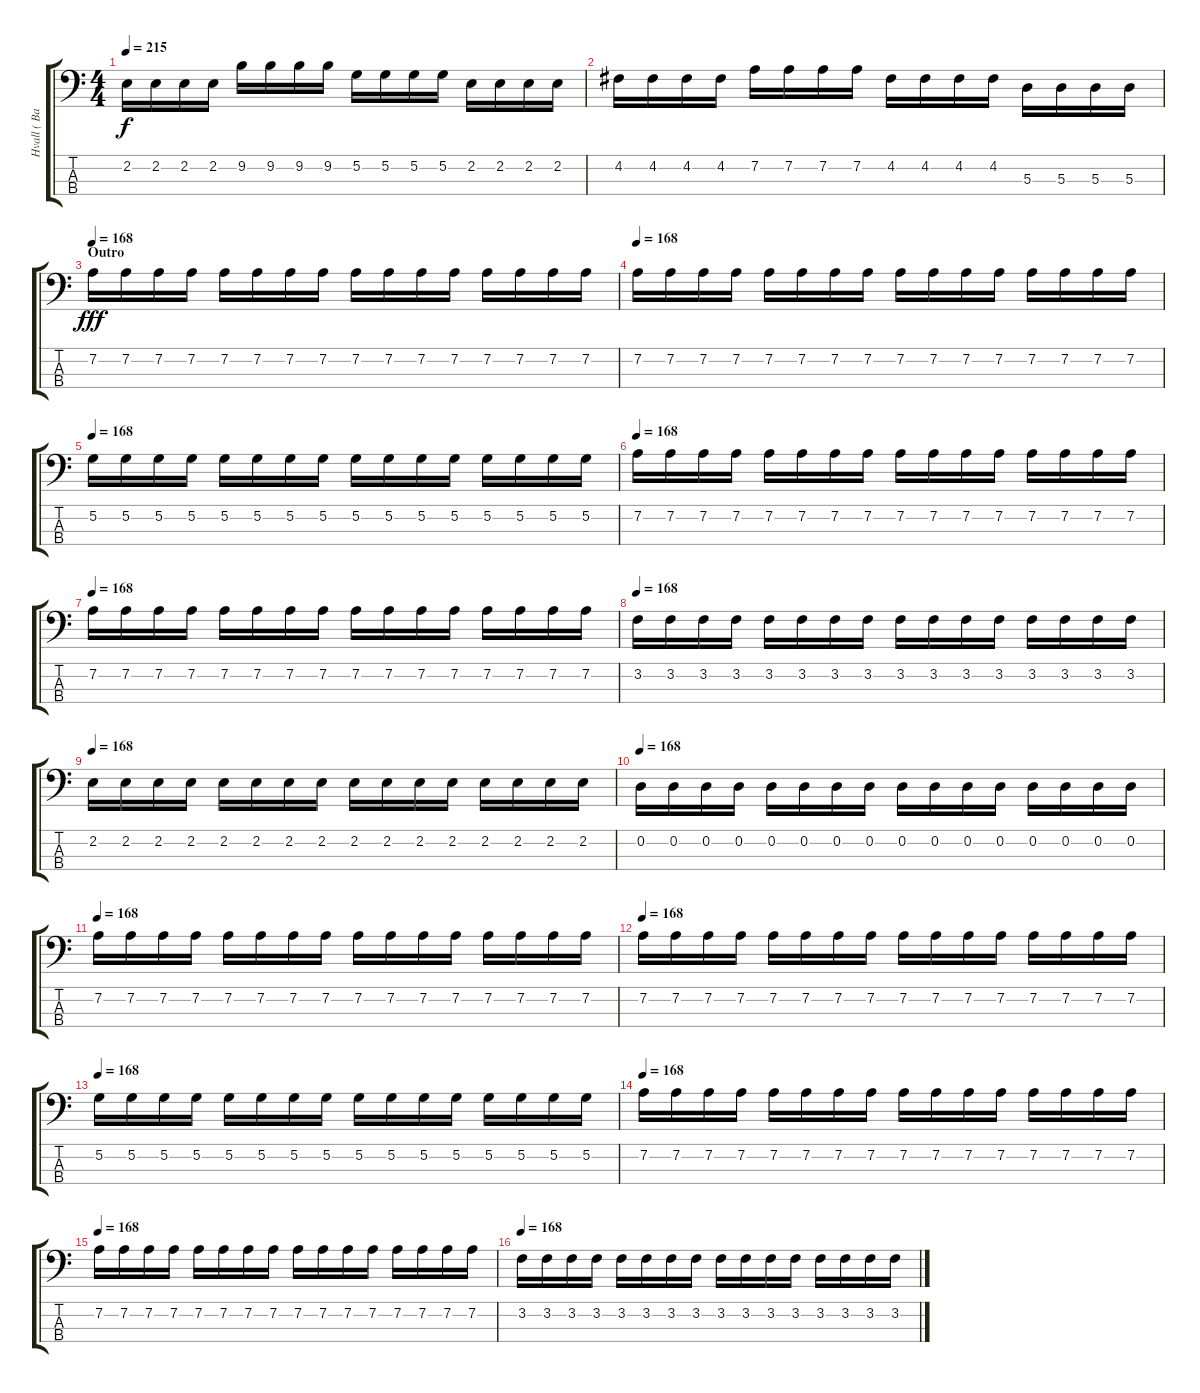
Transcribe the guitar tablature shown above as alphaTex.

\track ("Hvall ( Basse )" "Hvall ( Ba") {instrument electricbassfinger}
\staff {score tabs}
\tuning (G2 D2 A1 E1) {hide}
\ts (4 4)
\tempo 215
\clef f4
\ks c
2.2.16{dy f} 2.2.16 2.2.16 2.2.16 9.2.16 9.2.16 9.2.16 9.2.16 5.2.16 5.2.16 5.2.16 5.2.16 2.2.16 2.2.16 2.2.16 2.2.16 |
4.2.16 4.2.16 4.2.16 4.2.16 7.2.16 7.2.16 7.2.16 7.2.16 4.2.16 4.2.16 4.2.16 4.2.16 5.3.16 5.3.16 5.3.16 5.3.16 |
\section ("" "Outro")
\tempo 168
7.2.16{dy fff} 7.2.16 7.2.16 7.2.16 7.2.16 7.2.16 7.2.16 7.2.16 7.2.16 7.2.16 7.2.16 7.2.16 7.2.16 7.2.16 7.2.16 7.2.16 |
\tempo 168
7.2.16 7.2.16 7.2.16 7.2.16 7.2.16 7.2.16 7.2.16 7.2.16 7.2.16 7.2.16 7.2.16 7.2.16 7.2.16 7.2.16 7.2.16 7.2.16 |
\tempo 168
5.2.16 5.2.16 5.2.16 5.2.16 5.2.16 5.2.16 5.2.16 5.2.16 5.2.16 5.2.16 5.2.16 5.2.16 5.2.16 5.2.16 5.2.16 5.2.16 |
\tempo 168
7.2.16 7.2.16 7.2.16 7.2.16 7.2.16 7.2.16 7.2.16 7.2.16 7.2.16 7.2.16 7.2.16 7.2.16 7.2.16 7.2.16 7.2.16 7.2.16 |
\tempo 168
7.2.16 7.2.16 7.2.16 7.2.16 7.2.16 7.2.16 7.2.16 7.2.16 7.2.16 7.2.16 7.2.16 7.2.16 7.2.16 7.2.16 7.2.16 7.2.16 |
\tempo 168
3.2.16 3.2.16 3.2.16 3.2.16 3.2.16 3.2.16 3.2.16 3.2.16 3.2.16 3.2.16 3.2.16 3.2.16 3.2.16 3.2.16 3.2.16 3.2.16 |
\tempo 168
2.2.16 2.2.16 2.2.16 2.2.16 2.2.16 2.2.16 2.2.16 2.2.16 2.2.16 2.2.16 2.2.16 2.2.16 2.2.16 2.2.16 2.2.16 2.2.16 |
\tempo 168
0.2.16 0.2.16 0.2.16 0.2.16 0.2.16 0.2.16 0.2.16 0.2.16 0.2.16 0.2.16 0.2.16 0.2.16 0.2.16 0.2.16 0.2.16 0.2.16 |
\tempo 168
7.2.16 7.2.16 7.2.16 7.2.16 7.2.16 7.2.16 7.2.16 7.2.16 7.2.16 7.2.16 7.2.16 7.2.16 7.2.16 7.2.16 7.2.16 7.2.16 |
\tempo 168
7.2.16 7.2.16 7.2.16 7.2.16 7.2.16 7.2.16 7.2.16 7.2.16 7.2.16 7.2.16 7.2.16 7.2.16 7.2.16 7.2.16 7.2.16 7.2.16 |
\tempo 168
5.2.16 5.2.16 5.2.16 5.2.16 5.2.16 5.2.16 5.2.16 5.2.16 5.2.16 5.2.16 5.2.16 5.2.16 5.2.16 5.2.16 5.2.16 5.2.16 |
\tempo 168
7.2.16 7.2.16 7.2.16 7.2.16 7.2.16 7.2.16 7.2.16 7.2.16 7.2.16 7.2.16 7.2.16 7.2.16 7.2.16 7.2.16 7.2.16 7.2.16 |
\tempo 168
7.2.16 7.2.16 7.2.16 7.2.16 7.2.16 7.2.16 7.2.16 7.2.16 7.2.16 7.2.16 7.2.16 7.2.16 7.2.16 7.2.16 7.2.16 7.2.16 |
\tempo 168
3.2.16 3.2.16 3.2.16 3.2.16 3.2.16 3.2.16 3.2.16 3.2.16 3.2.16 3.2.16 3.2.16 3.2.16 3.2.16 3.2.16 3.2.16 3.2.16
